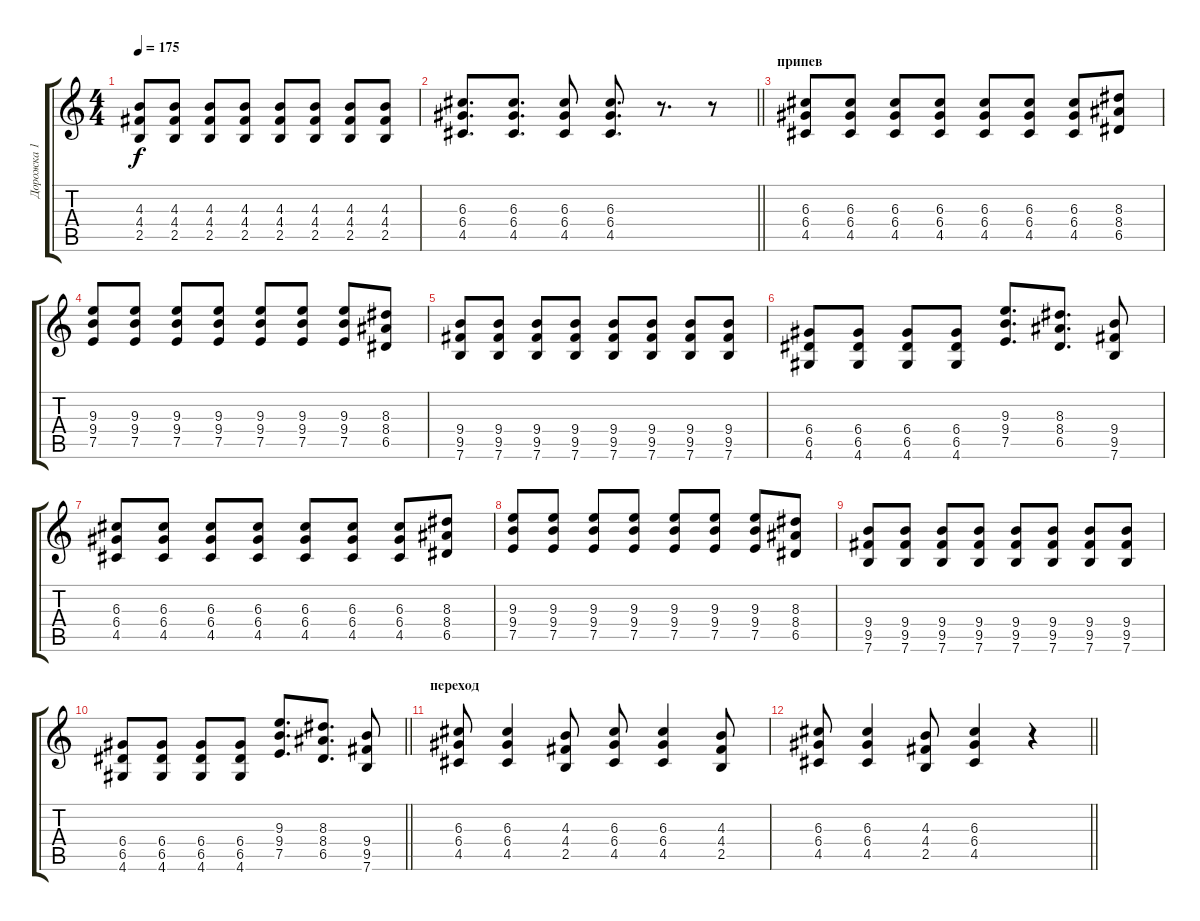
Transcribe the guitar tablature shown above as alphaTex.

\track ("Дорожка 1" "Дорожка 1") {instrument overdrivenguitar}
\staff {score tabs}
\tuning (E4 B3 G3 D3 A2 E2) {hide}
\ts (4 4)
\tempo 175
\clef g2
\ks c
(4.3 4.4 2.5).8{dy f} (4.3 4.4 2.5).8 (4.3 4.4 2.5).8 (4.3 4.4 2.5).8 (4.3 4.4 2.5).8 (4.3 4.4 2.5).8 (4.3 4.4 2.5).8 (4.3 4.4 2.5).8 |
\barLineRight lightlight
(6.3 6.4 4.5).8{d} (6.3 6.4 4.5).8{d} (6.3 6.4 4.5).8 (6.3 6.4 4.5).8{d} r.8{d} r.8 |
\section ("" "припев")
(6.3 6.4 4.5).8 (6.3 6.4 4.5).8 (6.3 6.4 4.5).8 (6.3 6.4 4.5).8 (6.3 6.4 4.5).8 (6.3 6.4 4.5).8 (6.3 6.4 4.5).8 (8.3 8.4 6.5).8 |
(9.3 9.4 7.5).8 (9.3 9.4 7.5).8 (9.3 9.4 7.5).8 (9.3 9.4 7.5).8 (9.3 9.4 7.5).8 (9.3 9.4 7.5).8 (9.3 9.4 7.5).8 (8.3 8.4 6.5).8 |
(9.4 9.5 7.6).8 (9.4 9.5 7.6).8 (9.4 9.5 7.6).8 (9.4 9.5 7.6).8 (9.4 9.5 7.6).8 (9.4 9.5 7.6).8 (9.4 9.5 7.6).8 (9.4 9.5 7.6).8 |
(6.4 6.5 4.6).8 (6.4 6.5 4.6).8 (6.4 6.5 4.6).8 (6.4 6.5 4.6).8 (9.3 9.4 7.5).8{d} (8.3 8.4 6.5).8{d} (9.4 9.5 7.6).8 |
(6.3 6.4 4.5).8 (6.3 6.4 4.5).8 (6.3 6.4 4.5).8 (6.3 6.4 4.5).8 (6.3 6.4 4.5).8 (6.3 6.4 4.5).8 (6.3 6.4 4.5).8 (8.3 8.4 6.5).8 |
(9.3 9.4 7.5).8 (9.3 9.4 7.5).8 (9.3 9.4 7.5).8 (9.3 9.4 7.5).8 (9.3 9.4 7.5).8 (9.3 9.4 7.5).8 (9.3 9.4 7.5).8 (8.3 8.4 6.5).8 |
(9.4 9.5 7.6).8 (9.4 9.5 7.6).8 (9.4 9.5 7.6).8 (9.4 9.5 7.6).8 (9.4 9.5 7.6).8 (9.4 9.5 7.6).8 (9.4 9.5 7.6).8 (9.4 9.5 7.6).8 |
\barLineRight lightlight
(6.4 6.5 4.6).8 (6.4 6.5 4.6).8 (6.4 6.5 4.6).8 (6.4 6.5 4.6).8 (9.3 9.4 7.5).8{d} (8.3 8.4 6.5).8{d} (9.4 9.5 7.6).8 |
\section ("" "переход")
(6.3 6.4 4.5).8 (6.3 6.4 4.5).4 (4.3 4.4 2.5).8 (6.3 6.4 4.5).8 (6.3 6.4 4.5).4 (4.3 4.4 2.5).8 |
\barLineRight lightlight
(6.3 6.4 4.5).8 (6.3 6.4 4.5).4 (4.3 4.4 2.5).8 (6.3 6.4 4.5).4 r.4
